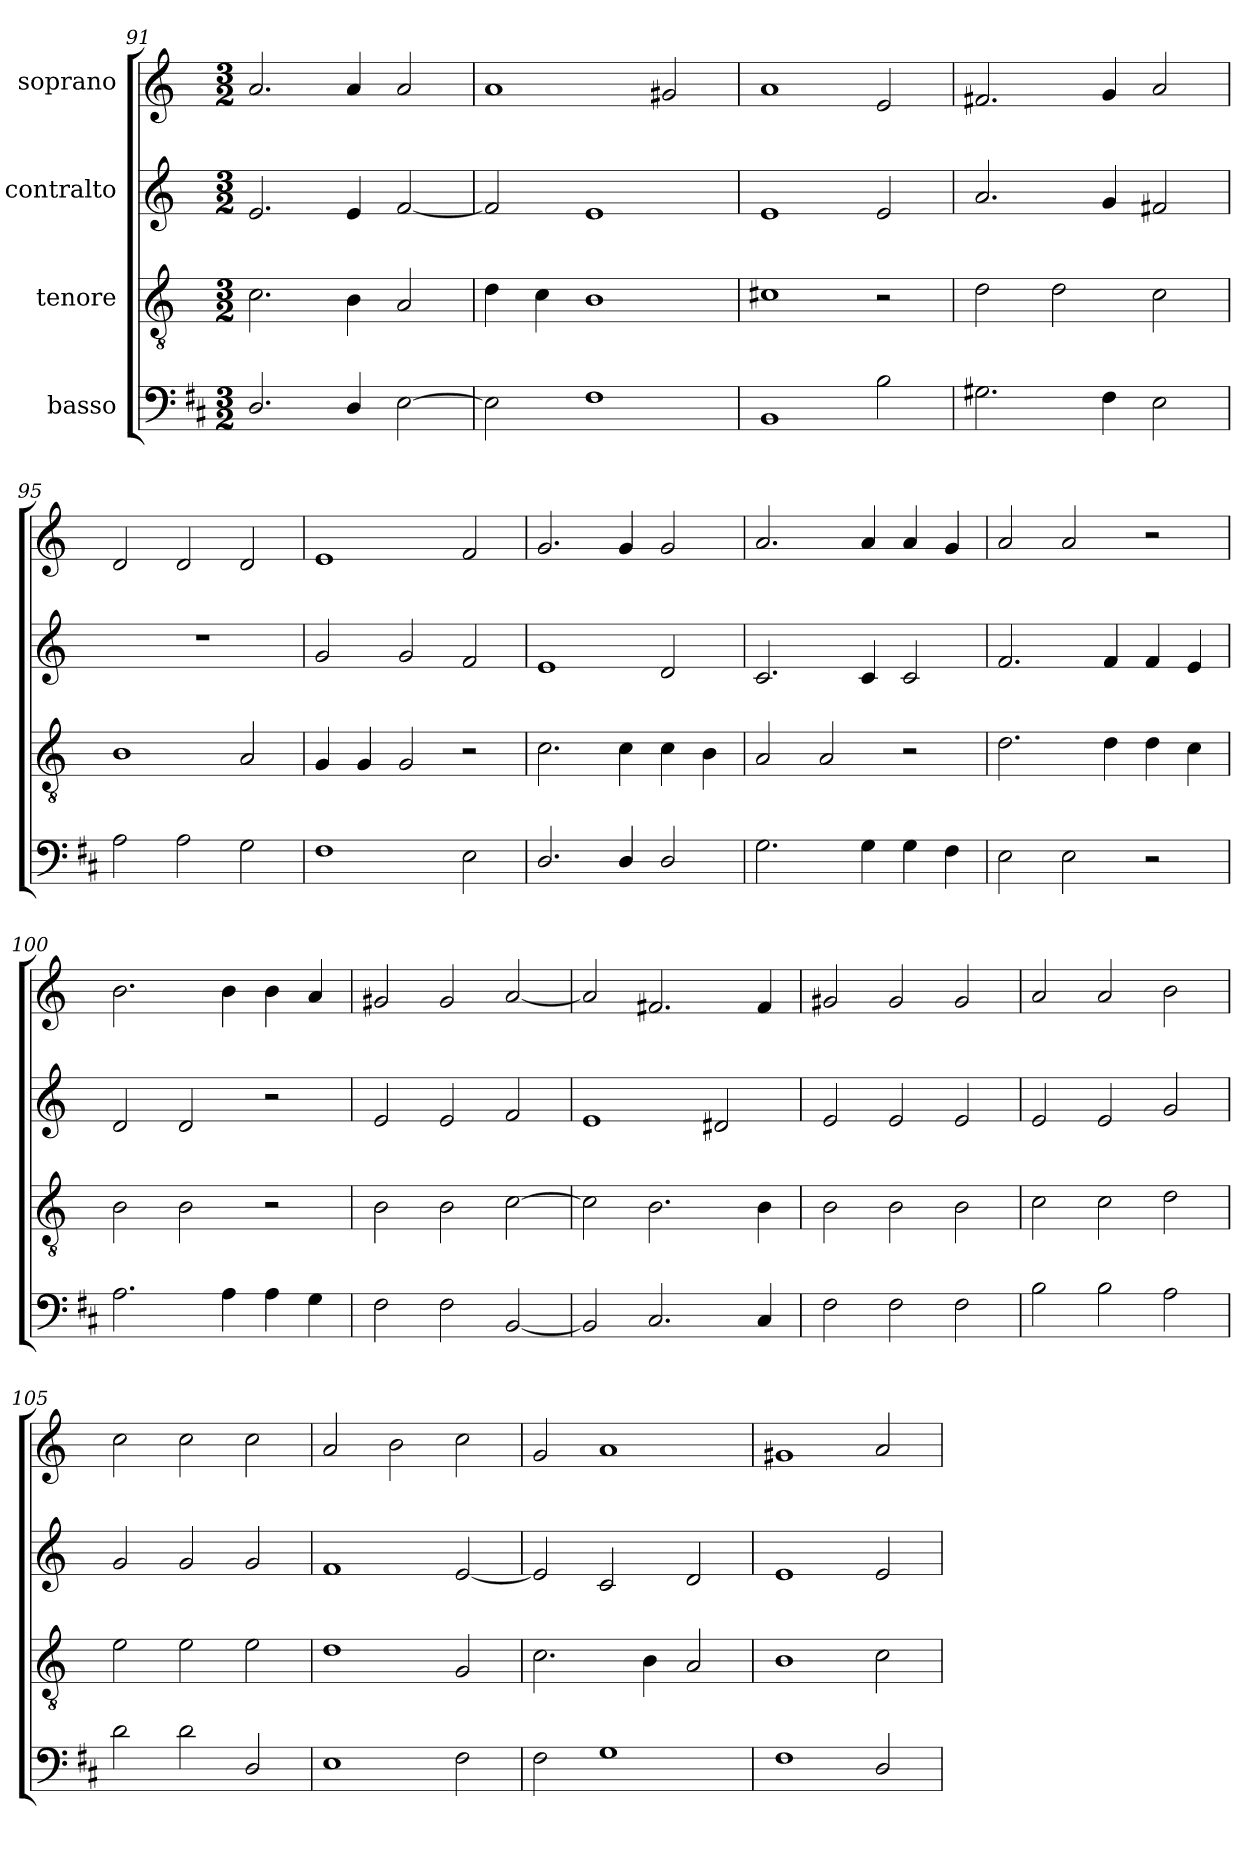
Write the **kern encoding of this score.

**kern	**kern	**kern	**kern
*part4	*part3	*part2	*part1
*staff4	*staff3	*staff2	*staff1
*I"basso	*I"tenore	*I"contralto	*I"soprano
!!LO:LB:g=z
*clefF4	*clefGv2	*clefG2	*clefG2
*ITrd1c2	*	*	*
*k[]	*k[]	*k[]	*k[]
*C:	*C:	*C:	*C:
*M3/2	*M3/2	*M3/2	*M3/2
=91	=91	=91	=91
2.C/	2.c\	2.e/	2.a/
4C/	4B\	4e/	4a/
[>2D\	2A/	[<2f/	2a/
=92	=92	=92	=92
2D\]	4d\	2f/]	1a
.	4c\	.	.
1E	1B	1e	.
.	.	.	2g#X/
=93	=93	=93	=93
1AA	1c#X	1e	1a
2A\	2r	2e/	2e/
=94	=94	=94	=94
2.F#X\	2d\	2.a/	2.f#X/
.	2d\	.	.
4E\	.	4g/	4g/
2D\	2c\	2f#X/	2a/
!!LO:PB:g=z
=95	=95	=95	=95
!	!	!LO:N:vis=1	!
2G\	1B	1.r	2d/
2G\	.	.	2d/
2F\	2A/	.	2d/
=96	=96	=96	=96
1E	4G/	2g/	1e
.	4G/	.	.
.	2G/	2g/	.
2D\	2r	2f/	2f/
=97	=97	=97	=97
2.C/	2.c\	1e	2.g/
4C/	4c\	.	4g/
2C/	4c\	2d/	2g/
.	4B\	.	.
=98	=98	=98	=98
2.F\	2A/	2.c/	2.a/
.	2A/	.	.
4F\	.	4c/	4a/
4F\	2r	2c/	4a/
4E\	.	.	4g/
!!LO:LB:g=z
=99	=99	=99	=99
2D\	2.d\	2.f/	2a/
2D\	.	.	2a/
.	4d\	4f/	.
2r	4d\	4f/	2r
.	4c\	4e/	.
=100	=100	=100	=100
2.G\	2B\	2d/	2.b\
.	2B\	2d/	.
4G\	.	.	4b\
4G\	2r	2r	4b\
4F\	.	.	4a/
=101	=101	=101	=101
2E\	2B\	2e/	2g#X/
2E\	2B\	2e/	2g#/
[<2AA/	[>2c\	2f/	[<2a/
=102	=102	=102	=102
2AA/]	2c\]	1e	2a/]
2.BB/	2.B\	.	2.f#X/
.	.	2d#X/	.
4BB/	4B\	.	4f#/
!!LO:LB:g=z
=103	=103	=103	=103
2E\	2B\	2e/	2g#X/
2E\	2B\	2e/	2g#/
2E\	2B\	2e/	2g#/
=104	=104	=104	=104
2A\	2c\	2e/	2a/
2A\	2c\	2e/	2a/
2G\	2d\	2g/	2b\
=105	=105	=105	=105
2c\	2e\	2g/	2cc\
2c\	2e\	2g/	2cc\
2C/	2e\	2g/	2cc\
=106	=106	=106	=106
1D	1d	1f	2a/
.	.	.	2b\
2E\	2G/	[<2e/	2cc\
!!LO:LB:g=z
=107	=107	=107	=107
2E\	2.c\	2e/]	2g/
1F	.	2c/	1a
.	4B\	.	.
.	2A/	2d/	.
=108	=108	=108	=108
1E	1B	1e	1g#X
2C/	2c\	2e/	2a/
=	=	=	=
*-	*-	*-	*-
